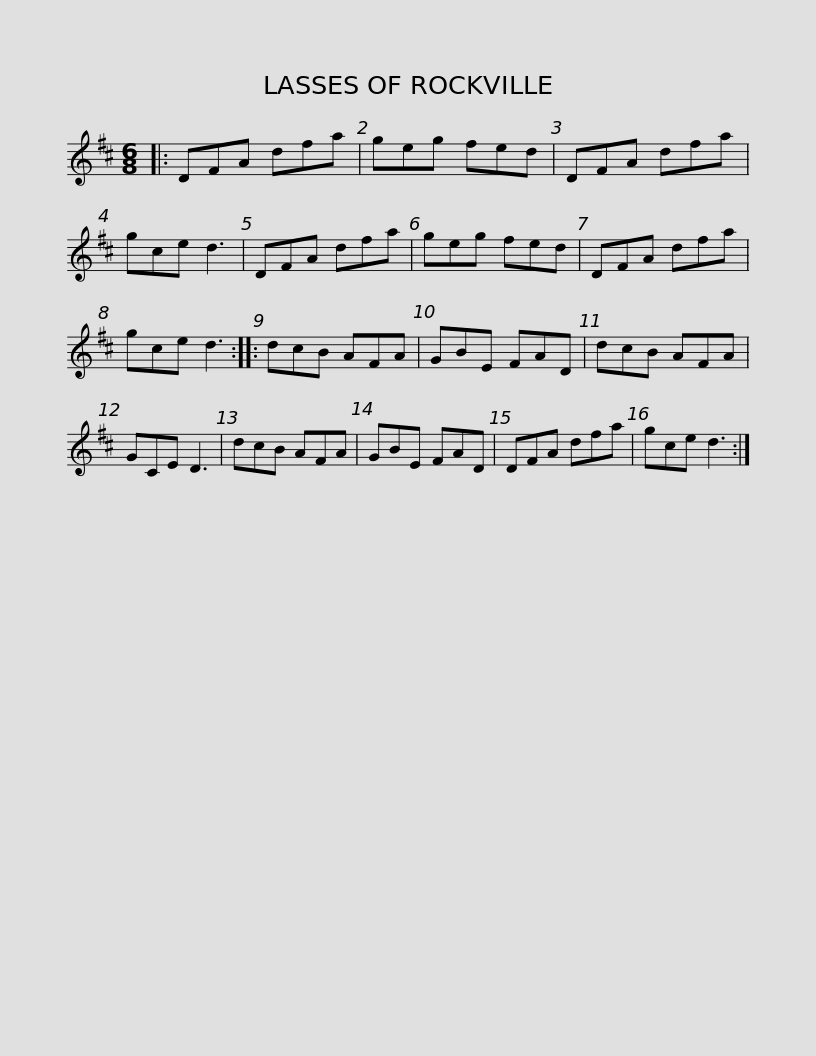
X:1
L:1/8
M:6/8
I:linebreak $
K:D
V:1 treble
V:1
|: DFA dfa | geg fed | DFA dfa | gce d3 | DFA dfa | %5
 geg fed | DFA dfa |$ gce d3 :: dcB AFA | GBE FAD | %10
 dcB AFA | GCE D3 | dcB AFA | GBE FAD |$ DFA dfa | %15
 gce d3 :| %16
